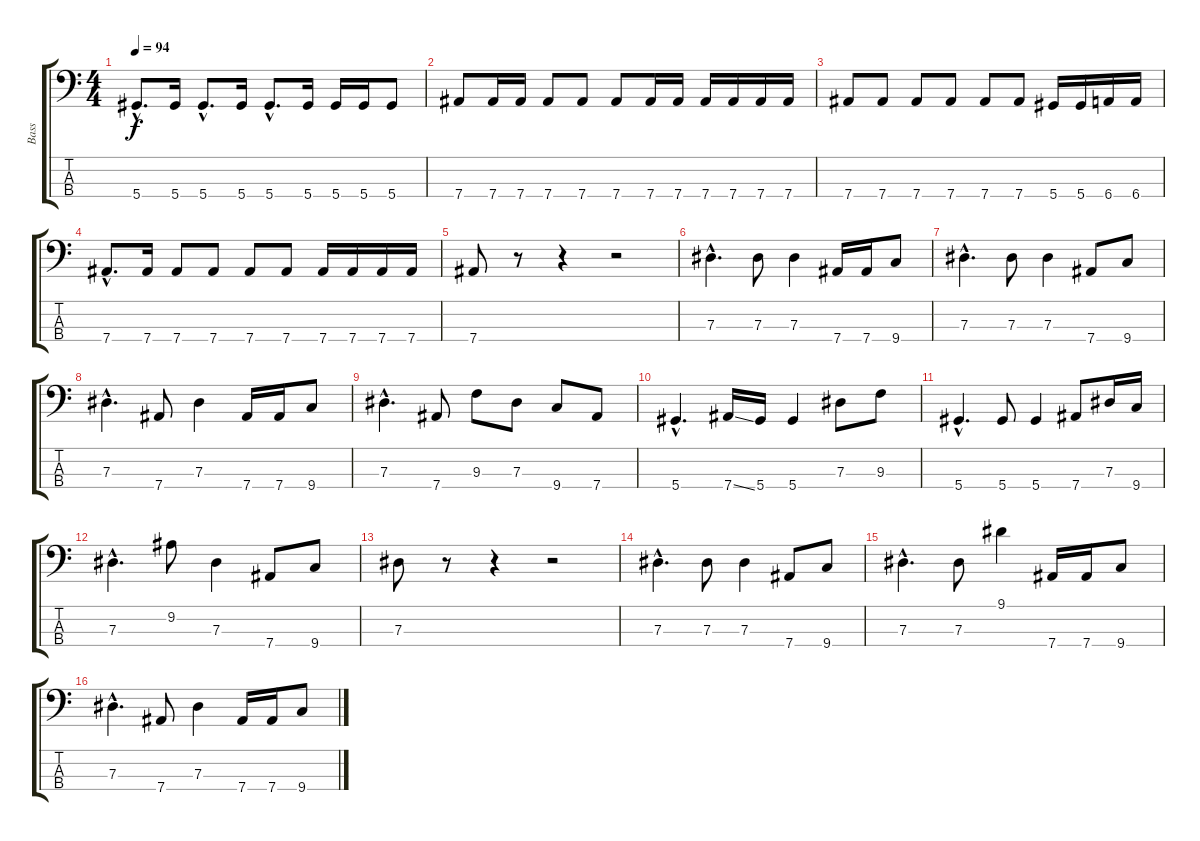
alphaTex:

\track ("Bass" "Bass") {instrument electricbassfinger}
\staff {score tabs}
\tuning (Gb2 Db2 Ab1 Eb1) {hide}
\ts (4 4)
\tempo 94
\clef f4
\ks c
5.4{hac}.8{d dy f} 5.4.16 5.4{hac}.8{d} 5.4.16 5.4{hac}.8{d} 5.4.16 5.4.16 5.4.16 5.4.8 |
7.4.8 7.4.16 7.4.16 7.4.8 7.4.8 7.4.8 7.4.16 7.4.16 7.4.16 7.4.16 7.4.16 7.4.16 |
7.4.8 7.4.8 7.4.8 7.4.8 7.4.8 7.4.8 5.4.16 5.4.16 6.4.16 6.4.16 |
7.4{hac}.8{d} 7.4.16 7.4.8 7.4.8 7.4.8 7.4.8 7.4.16 7.4.16 7.4.16 7.4.16 |
7.4.8 r.8 r.4 r.2 |
7.3{hac}.4{d} 7.3.8 7.3.4 7.4.16 7.4.16 9.4.8 |
7.3{hac}.4{d} 7.3.8 7.3.4 7.4.8 9.4.8 |
7.3{hac}.4{d} 7.4.8 7.3.4 7.4.16 7.4.16 9.4.8 |
7.3{hac}.4{d} 7.4.8 9.3.8 7.3.8 9.4.8 7.4.8 |
5.4{hac}.4{d} 7.4{ss}.16 5.4.16 5.4.4 7.3.8 9.3.8 |
5.4{hac}.4{d} 5.4.8 5.4.4 7.4.8 7.3.16 9.4.16 |
7.3{hac}.4{d} 9.2.8 7.3.4 7.4.8 9.4.8 |
7.3.8 r.8 r.4 r.2 |
7.3{hac}.4{d} 7.3.8 7.3.4 7.4.8 9.4.8 |
7.3{hac}.4{d} 7.3.8 9.1.4 7.4.16 7.4.16 9.4.8 |
7.3{hac}.4{d} 7.4.8 7.3.4 7.4.16 7.4.16 9.4.8
